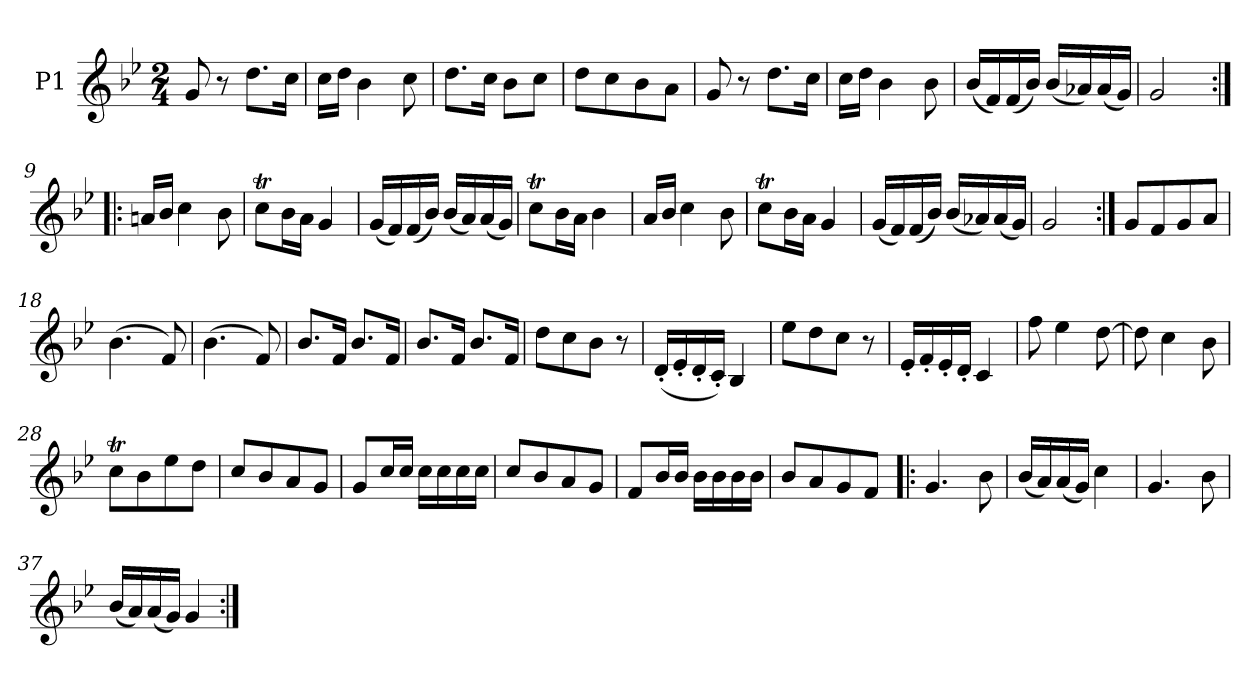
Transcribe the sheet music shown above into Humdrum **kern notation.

**kern
*part1
*staff1
*I"P1
*clefG2
*k[b-e-]
*g:
*M2/4
=1
8g
8r
8.ddL
16ccJk
=2
16ccLL
16ddJJ
4b-
8cc
=3
8.ddL
16ccJk
8b-L
8ccJ
=4
8ddL
8cc
8b-
8aJ
=5
8g
8r
8.ddL
16ccJk
=6
16ccLL
16ddJJ
4b-
8b-
=7
(16b-LL
16f)
(16f
16b-JJ)
(16b-LL
16a-X)
(16a-
16gJJ)
=8
2g
=9:|!|:
16anLL
16b-JJ
4cc
8b-
=10
8ccTL
16b-L
16aJJ
4g
=11
(16gLL
16f)
(16f
16b-JJ)
(16b-LL
16a)
(16a
16gJJ)
=12
8ccTL
16b-L
16aJJ
4b-
=13
16aLL
16b-JJ
4cc
8b-
=14
8ccTL
16b-L
16aJJ
4g
=15
(16gLL
16f)
(16f
16b-JJ)
(16b-LL
16a-X)
(16a-
16gJJ)
=16
2g
=17:|!
8gL
8f
8g
8aJ
=18
(4.b-
8f)
=19
(4.b-
8f)
=20
8.b-L
16fJk
8.b-L
16fJk
=21
8.b-L
16fJk
8.b-L
16fJk
=22
8ddL
8cc
8b-J
8r
=23
(16d'LL
16e-'
16d'
16c'JJ)
4B-
=24
8ee-L
8dd
8ccJ
8r
=25
16e-'LL
16f'
16e-'
16d'JJ
4c
=26
8ff
4ee-
[8dd
=27
8dd]
4cc
8b-
=28
8ccTL
8b-
8ee-
8ddJ
=29
8ccL
8b-
8a
8gJ
=30
8gL
16ccL
16ccJJ
16ccLL
16cc
16cc
16ccJJ
=31
8ccL
8b-
8a
8gJ
=32
8fL
16b-L
16b-JJ
16b-LL
16b-
16b-
16b-JJ
=33
8b-L
8a
8g
8fJ
=34!|:
4.g
8b-
=35
(16b-LL
16a)
(16a
16gJJ)
4cc
=36
4.g
8b-
=37
(16b-LL
16a)
(16a
16gJJ)
4g
=:|!
*-
